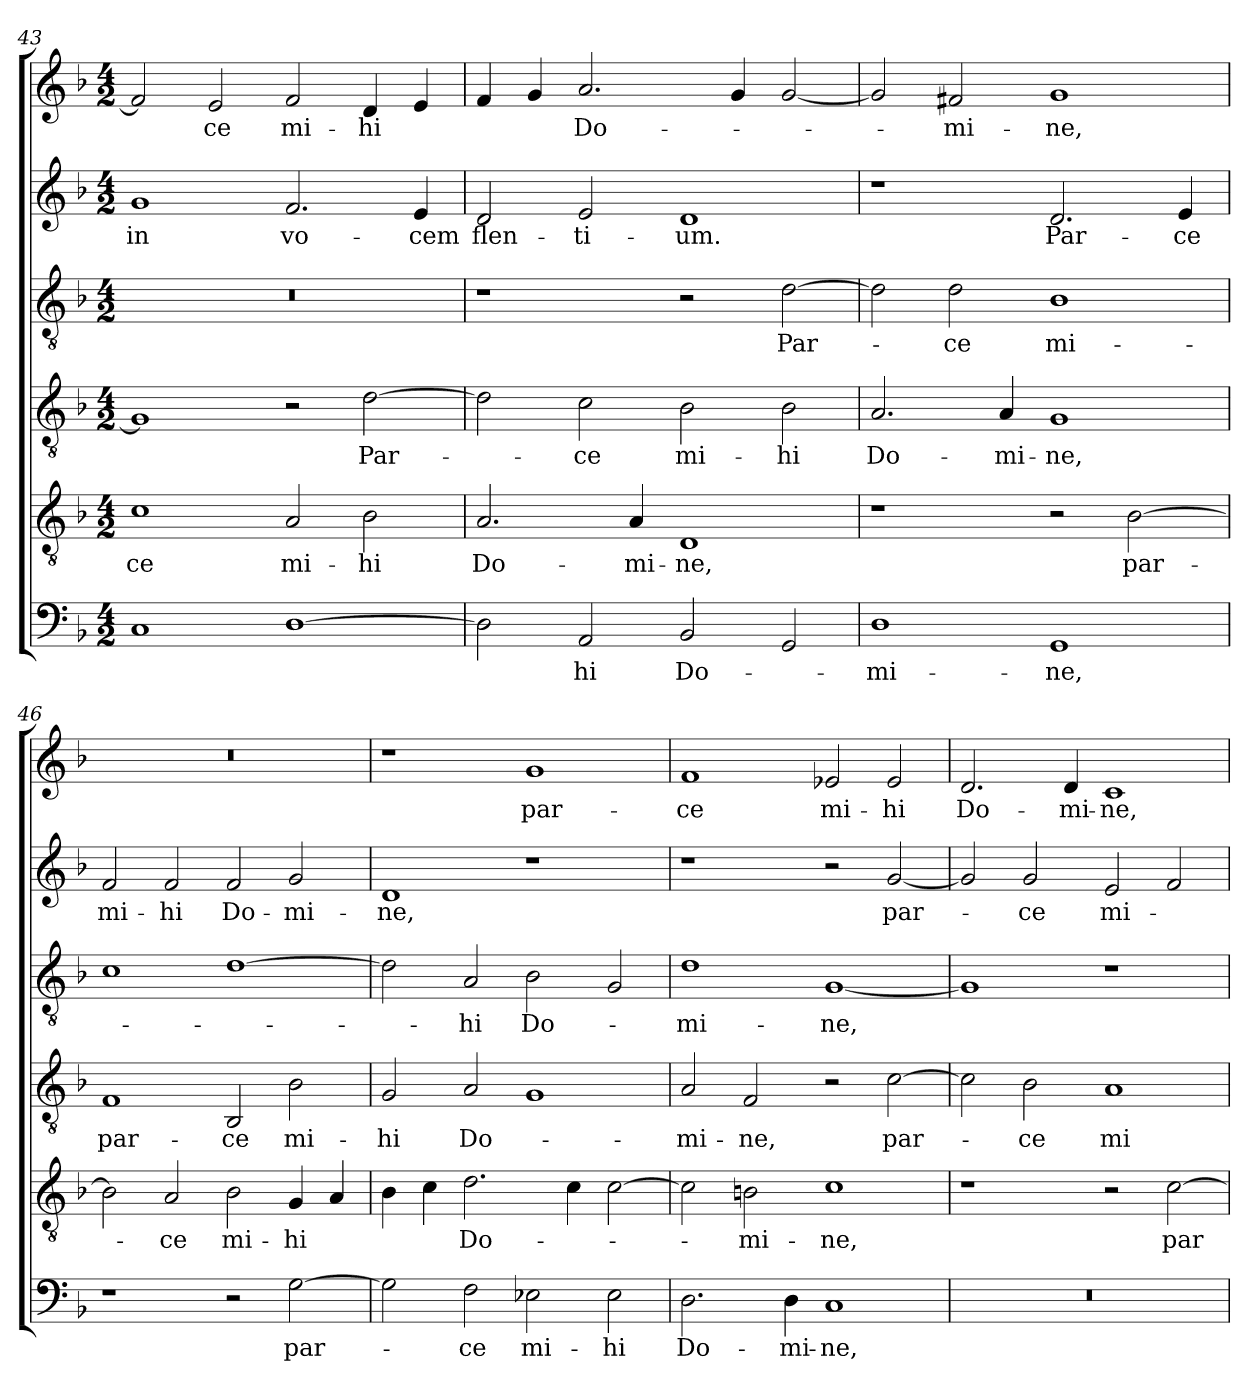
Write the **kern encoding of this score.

**kern	**text	**kern	**text	**kern	**text	**kern	**text	**kern	**text	**kern	**text
*part6	*part6	*part5	*part5	*part4	*part4	*part3	*part3	*part2	*part2	*part1	*part1
*staff6	*staff6	*staff5	*staff5	*staff4	*staff4	*staff3	*staff3	*staff2	*staff2	*staff1	*staff1
!!LO:LB:g=z
*clefF4	*	*clefGv2	*	*clefGv2	*	*clefGv2	*	*clefG2	*	*clefG2	*
*k[b-]	*	*k[b-]	*	*k[b-]	*	*k[b-]	*	*k[b-]	*	*k[b-]	*
*F:	*	*F:	*	*F:	*	*F:	*	*F:	*	*F:	*
*M4/2	*	*M4/2	*	*M4/2	*	*M4/2	*	*M4/2	*	*M4/2	*
=43	=43	=43	=43	=43	=43	=43	=43	=43	=43	=43	=43
1C	.	1c	-ce	1G]	.	0r	.	1g	in	2f/]	.
.	.	.	.	.	.	.	.	.	.	2e/	-ce
[1D	.	2A/	mi-	2r	.	.	.	2.f/	vo-	2f/	mi-
.	.	2B-\	-hi	[2d\	Par-	.	.	.	.	4d/	-hi
.	.	.	.	.	.	.	.	4e/	-cem	4e/	.
=44	=44	=44	=44	=44	=44	=44	=44	=44	=44	=44	=44
2D\]	.	2.A/	Do-	2d\]	.	1r	.	2d/	flen-	4f/	.
.	.	.	.	.	.	.	.	.	.	4g/	.
2AA/	-hi	.	.	2c\	-ce	.	.	2e/	-ti-	2.a/	Do-
.	.	4A/	-mi-	.	.	.	.	.	.	.	.
2BB-/	Do-	1D	-ne,	2B-\	mi-	2r	.	1d	-um.	.	.
.	.	.	.	.	.	.	.	.	.	4g/	.
2GG/	.	.	.	2B-\	-hi	[2d\	Par-	.	.	[2g/	.
=45	=45	=45	=45	=45	=45	=45	=45	=45	=45	=45	=45
1D	-mi-	1r	.	2.A/	Do-	2d\]	.	1r	.	2g/]	.
.	.	.	.	.	.	2d\	-ce	.	.	2f#X/	-mi-
.	.	.	.	4A/	-mi-	.	.	.	.	.	.
1GG	-ne,	2r	.	1G	-ne,	1B-	mi-	2.d/	Par-	1g	-ne,
.	.	[2B-\	par-	.	.	.	.	.	.	.	.
.	.	.	.	.	.	.	.	4e/	-ce	.	.
=46	=46	=46	=46	=46	=46	=46	=46	=46	=46	=46	=46
1r	.	2B-\]	.	1F	par-	1c	.	2f/	mi-	0r	.
.	.	2A/	-ce	.	.	.	.	2f/	-hi	.	.
2r	.	2B-\	mi-	2BB-/	-ce	[1d	.	2f/	Do-	.	.
[2G\	par-	4G/	-hi	2B-\	mi-	.	.	2g/	-mi-	.	.
.	.	4A/	.	.	.	.	.	.	.	.	.
=47	=47	=47	=47	=47	=47	=47	=47	=47	=47	=47	=47
2G\]	.	4B-\	.	2G/	-hi	2d\]	.	1d	-ne,	1r	.
.	.	4c\	.	.	.	.	.	.	.	.	.
2F\	-ce	2.d\	Do-	2A/	Do-	2A/	-hi	.	.	.	.
2E-X\	mi-	.	.	1G	.	2B-\	Do-	1r	.	1g	par-
.	.	4c\	.	.	.	.	.	.	.	.	.
2E-\	-hi	[2c\	.	.	.	2G/	.	.	.	.	.
=48	=48	=48	=48	=48	=48	=48	=48	=48	=48	=48	=48
2.D\	Do-	2c\]	.	2A/	-mi-	1d	-mi-	1r	.	1f	-ce
.	.	2Bn\	-mi-	2F/	-ne,	.	.	.	.	.	.
4D\	-mi-	.	.	.	.	.	.	.	.	.	.
1C	-ne,	1c	-ne,	2r	.	[1G	-ne,	2r	.	2e-X/	mi-
.	.	.	.	[2c\	par-	.	.	[2g/	par-	2e-/	-hi
!!LO:LB:g=z
=49	=49	=49	=49	=49	=49	=49	=49	=49	=49	=49	=49
0r	.	1r	.	2c\]	.	1G]	.	2g/]	.	2.d/	Do-
.	.	.	.	2B-\	-ce	.	.	2g/	-ce	.	.
.	.	.	.	.	.	.	.	.	.	4d/	-mi-
.	.	2r	.	1A	mi-	1r	.	2e/	mi-	1c	-ne,
.	.	[2c\	par-	.	.	.	.	2f/	.	.	.
=	=	=	=	=	=	=	=	=	=	=	=
*-	*-	*-	*-	*-	*-	*-	*-	*-	*-	*-	*-
